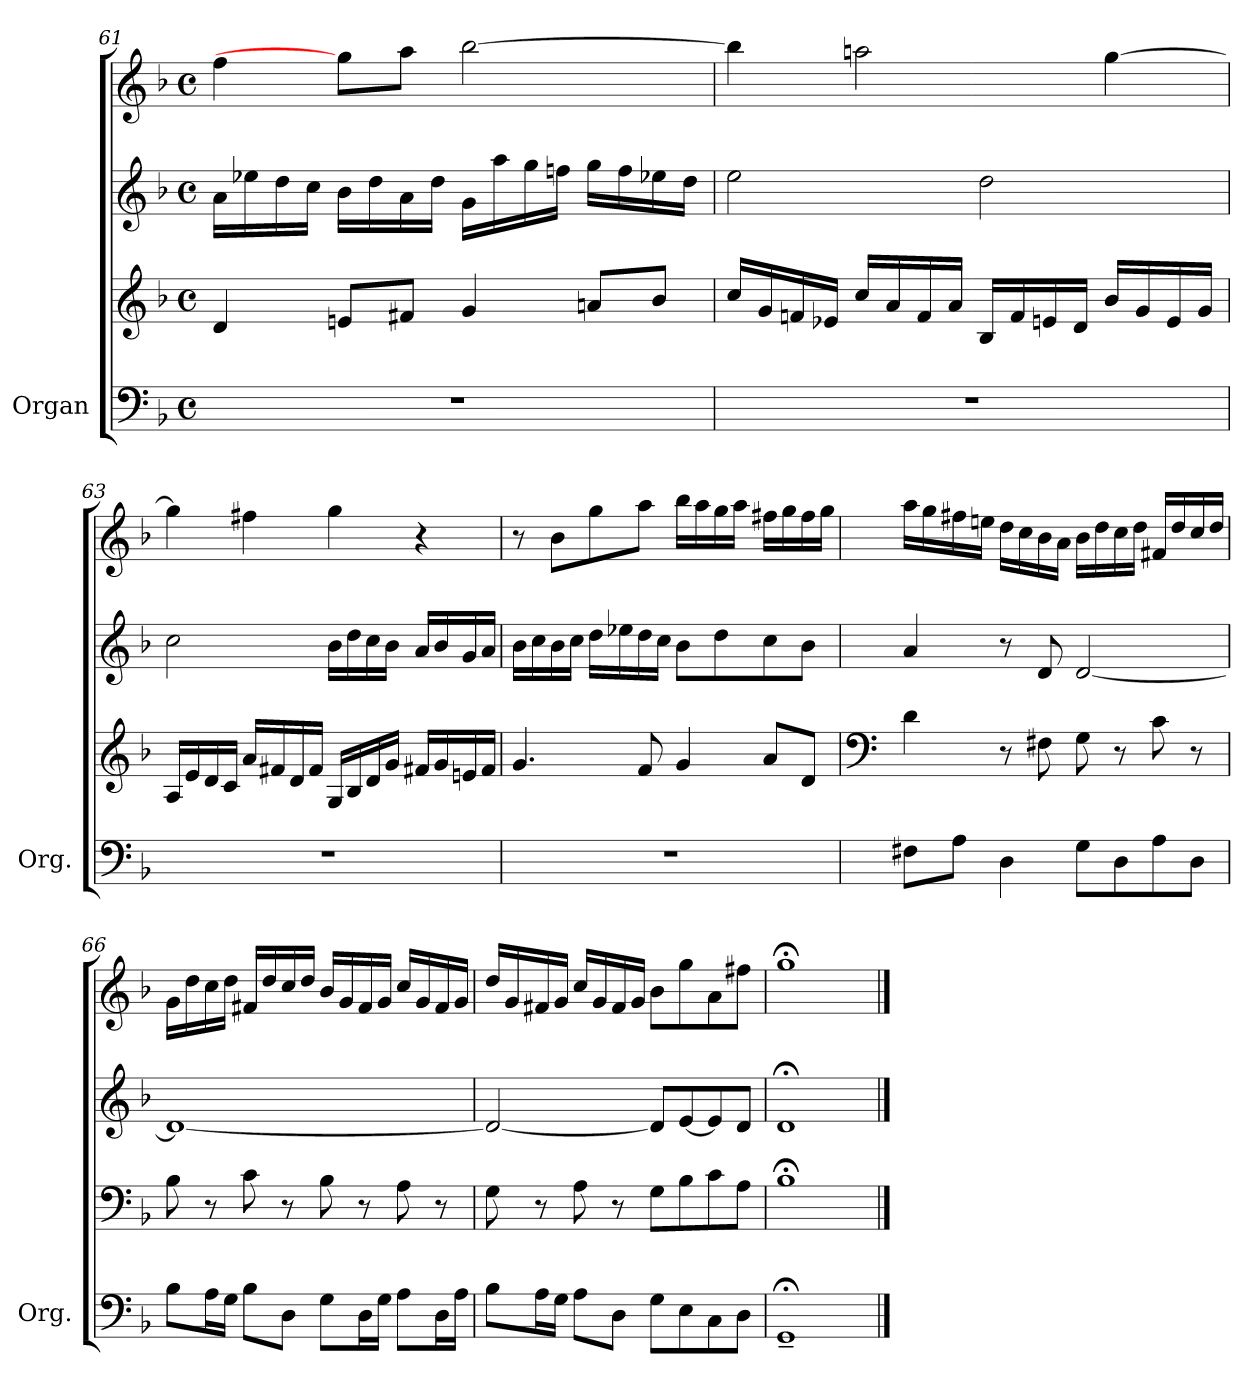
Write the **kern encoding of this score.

**kern	**kern	**kern	**kern
*part1	*part1	*part1	*part1
*staff4	*staff3	*staff2	*staff1
*I"Organ	*	*	*
*I'Org.	*	*	*
!!LO:LB:g=z
*clefF4	*clefG2	*clefG2	*clefG2
*k[b-]	*k[b-]	*k[b-]	*k[b-]
*M4/4	*M4/4	*M4/4	*M4/4
*met(c)	*met(c)	*met(c)	*met(c)
=61	=61	=61	=61
1r	4d/	16a\LL	4ff\
.	.	16ee-X\	.
.	.	16dd\	.
.	.	16cc\JJ	.
.	8en/L	16b-\LL	8gg\L]
.	.	16dd\	.
.	8f#X/J	16a\	8aa\J
.	.	16dd\JJ	.
.	4g/	16g\LL	[2bb-\
.	.	16aa\	.
.	.	16gg\	.
.	.	16ffn\JJ	.
.	8an/L	16gg\LL	.
.	.	16ff\	.
.	8b-/J	16ee-X\	.
.	.	16dd\JJ	.
=62	=62	=62	=62
1r	16cc/LL	2ee\	4bb-\]
.	16g/	.	.
.	16fn/	.	.
.	16e-X/JJ	.	.
.	16cc/LL	.	2aan\
.	16a/	.	.
.	16f/	.	.
.	16a/JJ	.	.
.	16B-/LL	2dd\	.
.	16f/	.	.
.	16en/	.	.
.	16d/JJ	.	.
.	16b-/LL	.	[4gg\
.	16g/	.	.
.	16e/	.	.
.	16g/JJ	.	.
!!LO:PB:g=z
=63	=63	=63	=63
1r	16A/LL	2cc\	4gg\]
.	16e/	.	.
.	16d/	.	.
.	16c/JJ	.	.
.	16a/LL	.	4ff#X\
.	16f#X/	.	.
.	16d/	.	.
.	16f#/JJ	.	.
.	16G/LL	16b-\LL	4gg\
.	16B-/	16dd\	.
.	16d/	16cc\	.
.	16g/JJ	16b-\JJ	.
.	16f#X/LL	16a/LL	4r
.	16g/	16b-/	.
.	16en/	16g/	.
.	16f#/JJ	16a/JJ	.
=64	=64	=64	=64
1r	4.g/	16b-\LL	8r
.	.	16cc\	.
.	.	16b-\	8b-\L
.	.	16cc\JJ	.
.	.	16dd\LL	8gg\
.	.	16ee-X\	.
.	8f/	16dd\	8aa\J
.	.	16cc\JJ	.
.	4g/	8b-\L	16bb-\LL
.	.	.	16aa\
.	.	8dd\	16gg\
.	.	.	16aa\JJ
.	8a/L	8cc\	16ff#X\LL
.	.	.	16gg\
.	8d/J	8b-\J	16ff#\
.	.	.	16gg\JJ
!!LO:LB:g=z
=65	=65	=65	=65
*	*clefF4	*	*
8F#X\L	4d\	4a/	16aa\LL
.	.	.	16gg\
8A\J	.	.	16ff#X\
.	.	.	16een\JJ
4D\	8r	8r	16dd\LL
.	.	.	16cc\
.	8F#X\	8d/	16b-\
.	.	.	16a\JJ
8G\L	8G\	[2d/	16b-\LL
.	.	.	16dd\
8D\	8r	.	16cc\
.	.	.	16dd\JJ
8A\	8c\	.	16f#X/LL
.	.	.	16dd/
8D\J	8r	.	16cc/
.	.	.	16dd/JJ
=66	=66	=66	=66
8B-\L	8B-\	1d_	16g\LL
.	.	.	16dd\
16A\L	8r	.	16cc\
16G\JJ	.	.	16dd\JJ
8B-\L	8c\	.	16f#X/LL
.	.	.	16dd/
8D\J	8r	.	16cc/
.	.	.	16dd/JJ
8G\L	8B-\	.	16b-/LL
.	.	.	16g/
16D\L	8r	.	16f#/
16G\JJ	.	.	16g/JJ
8A\L	8A\	.	16cc/LL
.	.	.	16g/
16D\L	8r	.	16f#/
16A\JJ	.	.	16g/JJ
!!LO:LB:g=z
=67	=67	=67	=67
8B-\L	8G\	2d/_	16dd/LL
.	.	.	16g/
16A\L	8r	.	16f#X/
16G\JJ	.	.	16g/JJ
8A\L	8A\	.	16cc/LL
.	.	.	16g/
8D\J	8r	.	16f#/
.	.	.	16g/JJ
8G\L	8G\L	8d/L]	8b-\L
8E\	8B-\	[8e/	8gg\
8C\	8c\	8e/]	8a\
8D\J	8A\J	8d/J	8ff#X\J
=68	=68	=68	=68
1GG;<~	1B-;<	1d;<	1gg;<
==	==	==	==
*-	*-	*-	*-
